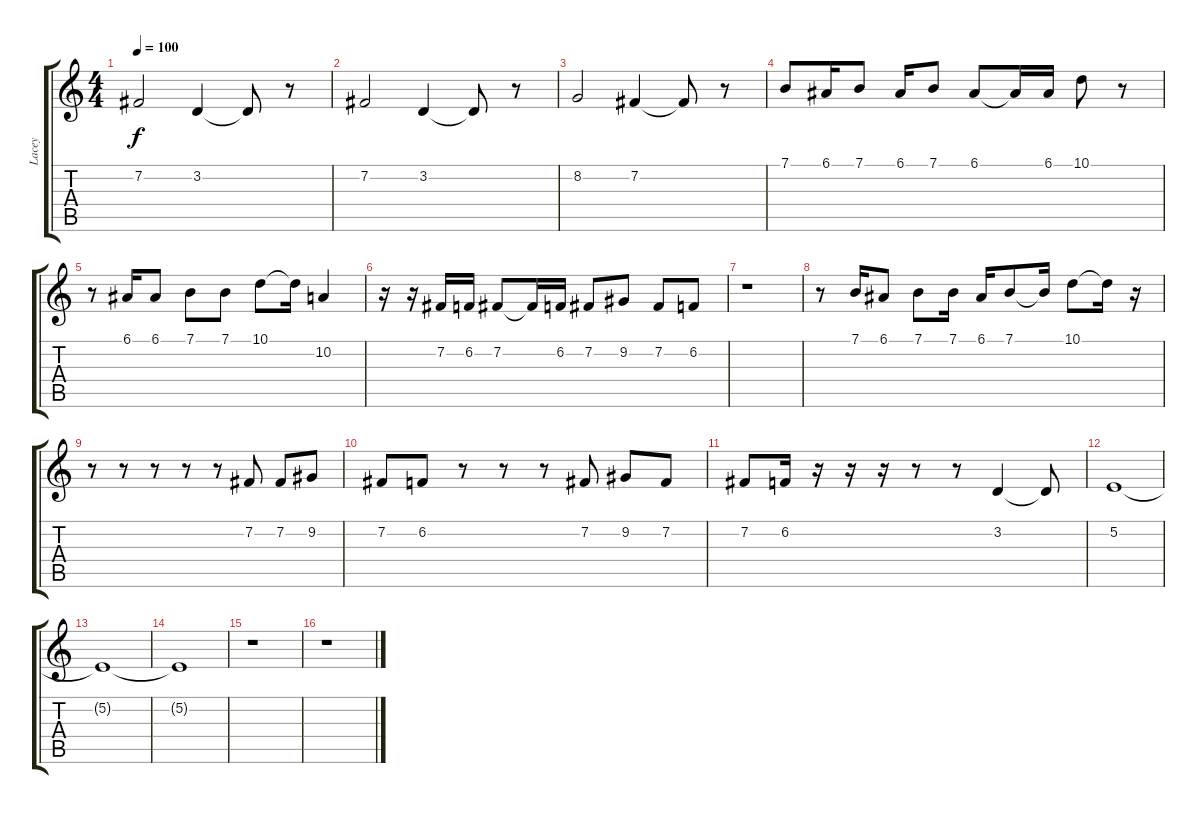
\track ("Lacey" "Lacey") {instrument clarinet}
\staff {score tabs}
\tuning (E4 B3 G3 D3 A2 E2) {hide}
\ts (4 4)
\tempo 100
\clef g2
\ks c
7.2.2{dy f} 3.2.4 3.2{t}.8 r.8 |
7.2.2 3.2.4 3.2{t}.8 r.8 |
8.2.2 7.2.4 7.2{t}.8 r.8 |
7.1.8 6.1.16 7.1.8 6.1.16 7.1.8 6.1.8 6.1{t}.16 6.1.16 10.1.8 r.8 |
r.8 6.1.16 6.1.8 7.1.8 7.1.8 10.1.8 10.1{t}.16 10.2.4 |
r.16 r.16 7.2.16 6.2.16 7.2.8 7.2{t}.16 6.2.16 7.2.8 9.2.8 7.2.8 6.2.8 |
r.1 |
r.8 7.1.16 6.1.8 7.1.8 7.1.16 6.1.16 7.1.8 7.1{t}.16 10.1.8 10.1{t}.16 r.16 |
r.8 r.8 r.8 r.8 r.8 7.2.8 7.2.8 9.2.8 |
7.2.8 6.2.8 r.8 r.8 r.8 7.2.8 9.2.8 7.2.8 |
7.2.8 6.2.16 r.16 r.16 r.16 r.8 r.8 3.2.4 3.2{t}.8 |
5.2.1 |
5.2{t}.1 |
5.2{t}.1 |
r.1 |
r.1
